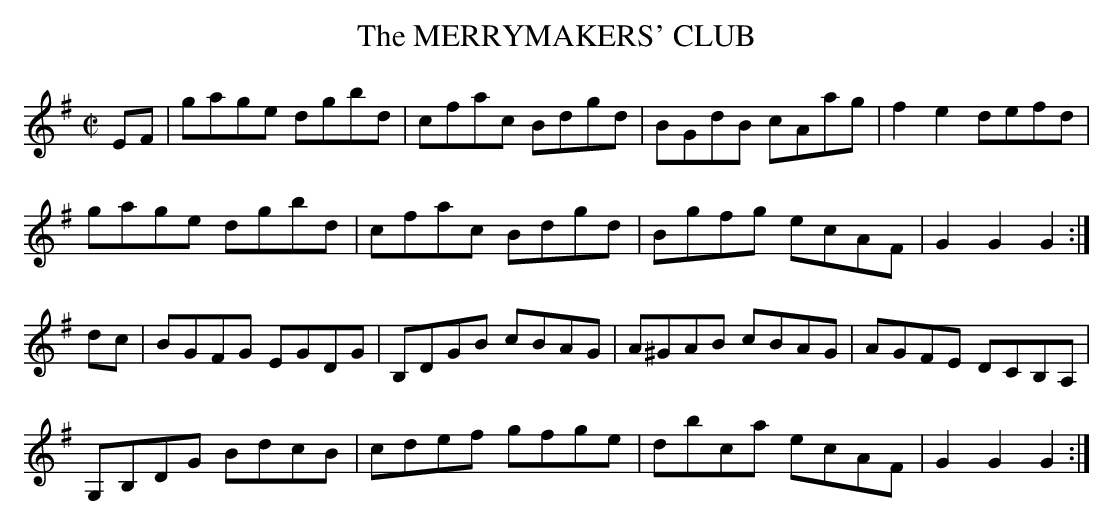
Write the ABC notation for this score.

X:1
T:MERRYMAKERS' CLUB, The
M:C|
L:1/8
K:G
EF|gage dgbd|cfac Bdgd|BGdB cAag|f2e2 defd|
gage dgbd|cfac Bdgd|Bgfg ecAF|G2G2G2:|
dc|BGFG EGDG|B,DGB cBAG|A^GAB cBAG|AGFE DCB,A,|
G,B,DG BdcB|cdef gfge|dbca ecAF|G2G2G2:|
